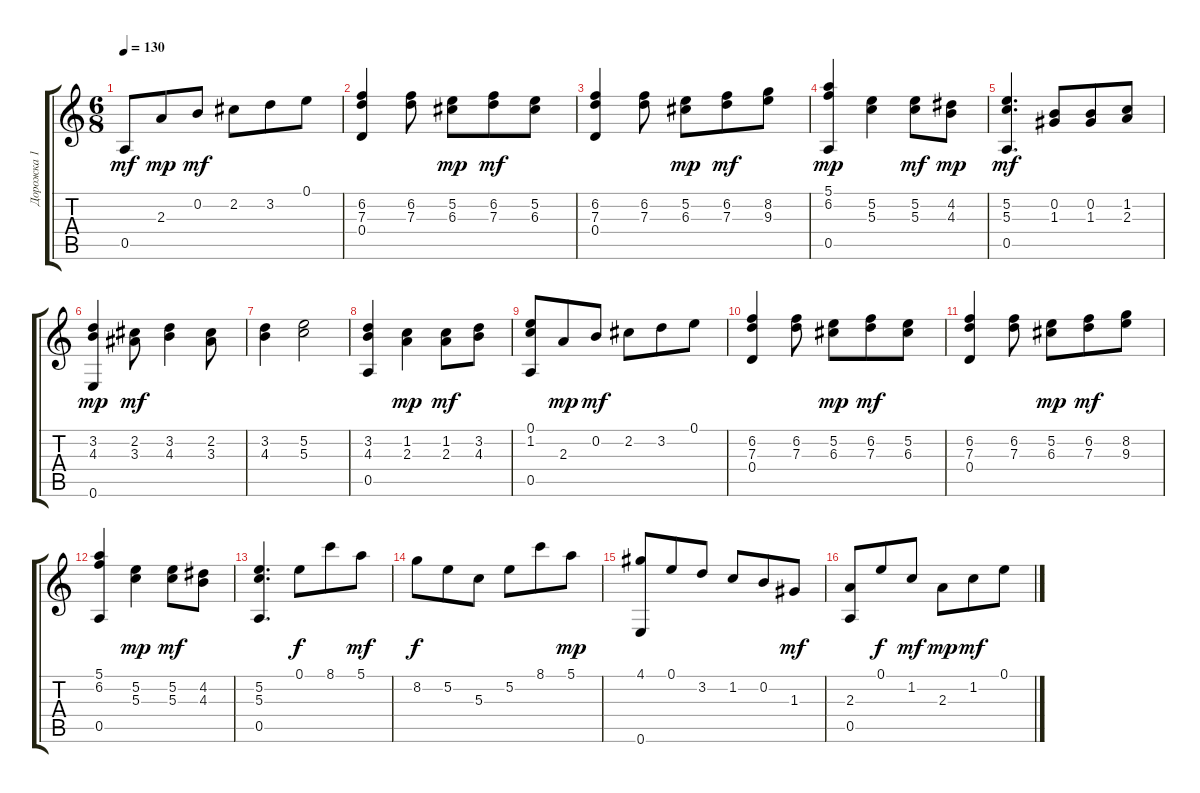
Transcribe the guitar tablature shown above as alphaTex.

\track ("Дорожка 1" "Дорожка 1") {instrument acousticguitarnylon}
\staff {score tabs}
\tuning (E4 B3 G3 D3 A2 E2) {hide}
\ts (6 8)
\tempo 130
\clef g2
\ks c
0.5.8{dy mf} 2.3.8{dy mp} 0.2.8{dy mf} 2.2.8 3.2.8 0.1.8 |
(6.2 7.3 0.4).4 (6.2 7.3).8 (5.2 6.3).8{dy mp} (6.2 7.3).8{dy mf} (5.2 6.3).8 |
(6.2 7.3 0.4).4 (6.2 7.3).8 (5.2 6.3).8{dy mp} (6.2 7.3).8{dy mf} (8.2 9.3).8 |
(5.1 6.2 0.5).4{dy mp} (5.2 5.3).4 (5.2 5.3).8{dy mf} (4.2 4.3).8{dy mp} |
(5.2 5.3 0.5).4{d dy mf} (0.2 1.3).8 (0.2 1.3).8 (1.2 2.3).8 |
(3.2 4.3 0.6).4{dy mp} (2.2 3.3).8{dy mf} (3.2 4.3).4 (2.2 3.3).8 |
(3.2 4.3).4 (5.2 5.3).2 |
(3.2 4.3 0.5).4 (1.2 2.3).4{dy mp} (1.2 2.3).8{dy mf} (3.2 4.3).8 |
(0.1 1.2 0.5).8 2.3.8{dy mp} 0.2.8{dy mf} 2.2.8 3.2.8 0.1.8 |
(6.2 7.3 0.4).4 (6.2 7.3).8 (5.2 6.3).8{dy mp} (6.2 7.3).8{dy mf} (5.2 6.3).8 |
(6.2 7.3 0.4).4 (6.2 7.3).8 (5.2 6.3).8{dy mp} (6.2 7.3).8{dy mf} (8.2 9.3).8 |
(5.1 6.2 0.5).4 (5.2 5.3).4{dy mp} (5.2 5.3).8{dy mf} (4.2 4.3).8 |
(5.2 5.3 0.5).4{d} 0.1.8{dy f} 8.1.8 5.1.8{dy mf} |
8.2.8{dy f} 5.2.8 5.3.8 5.2.8 8.1.8 5.1.8{dy mp} |
(4.1 0.6).8 0.1.8 3.2.8 1.2.8 0.2.8 1.3.8{dy mf} |
(2.3 0.5).8 0.1.8{dy f} 1.2.8{dy mf} 2.3.8{dy mp} 1.2.8{dy mf} 0.1.8
